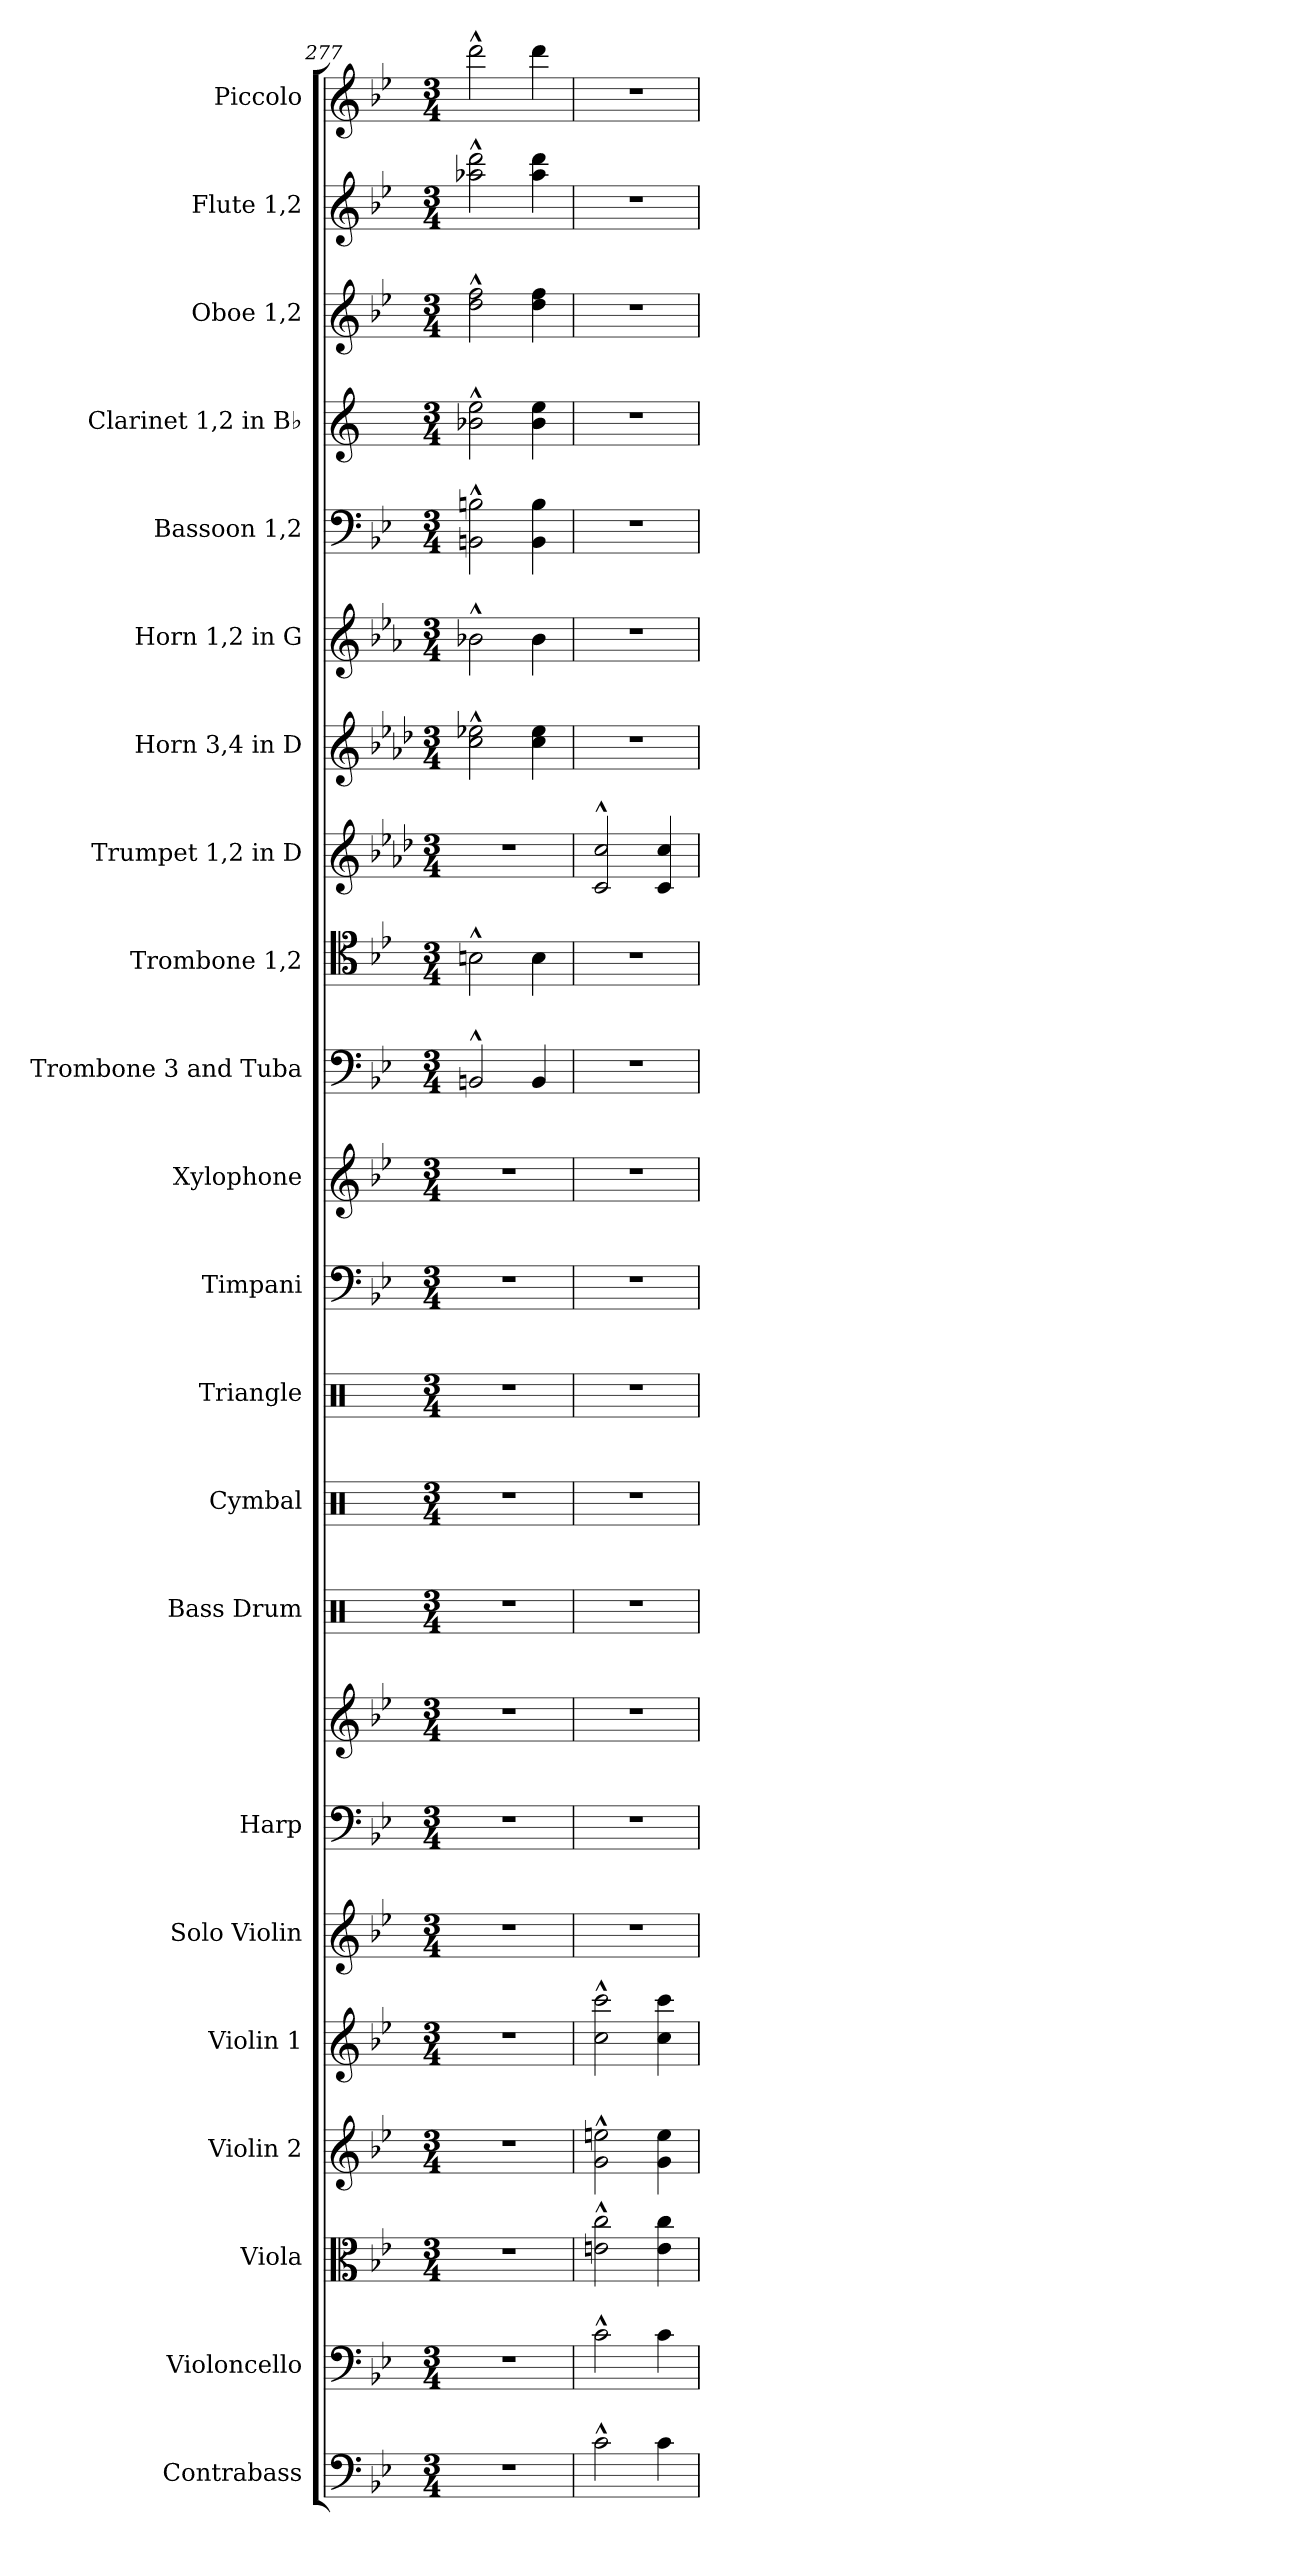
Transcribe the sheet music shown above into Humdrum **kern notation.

**kern	**kern	**kern	**kern	**kern	**kern	**kern	**kern	**kern	**kern	**kern	**kern	**kern	**kern	**kern	**kern	**kern	**kern	**kern	**kern	**kern	**kern	**kern
*part22	*part21	*part20	*part19	*part18	*part17	*part16	*part16	*part15	*part14	*part13	*part12	*part11	*part10	*part9	*part8	*part7	*part6	*part5	*part4	*part3	*part2	*part1
*staff23	*staff22	*staff21	*staff20	*staff19	*staff18	*staff17	*staff16	*staff15	*staff14	*staff13	*staff12	*staff11	*staff10	*staff9	*staff8	*staff7	*staff6	*staff5	*staff4	*staff3	*staff2	*staff1
*I"Contrabass	*I"Violoncello	*I"Viola	*I"Violin 2	*I"Violin 1	*I"Solo Violin	*I"Harp	*	*I"Bass Drum	*I"Cymbal	*I"Triangle	*I"Timpani	*I"Xylophone	*I"Trombone 3 and Tuba	*I"Trombone 1,2	*I"Trumpet 1,2 in D	*I"Horn 3,4 in D	*I"Horn 1,2 in G	*I"Bassoon 1,2	*I"Clarinet 1,2 in B♭	*I"Oboe 1,2	*I"Flute 1,2	*I"Piccolo
*I'Cb.	*I'Vc.	*I'Vla.	*I'Vln. 2	*I'Vln. 1	*I'Solo Vln.	*I'Hrp.	*	*I'B.D	*I'Cym.	*I'Trgl.	*I'Timp.	*I'Xyl.	*I'Tbn. 3 and Tba.	*I'Tbn. 1,2	*I'Tpt. 1,2 in D	*I'Hn. 3,4 in D	*I'Hn. 1,2 in G	*I'Bsn. 1,2	*I'Cl. 1,2 in B♭	*I'Ob. 1,2	*I'Fl. 1,2	*I'Picc.
*clefF4	*clefF4	*clefC3	*clefG2	*clefG2	*clefG2	*clefF4	*clefG2	*clefX	*clefX	*clefX	*clefF4	*clefG2	*clefF4	*clefC4	*clefG2	*clefG2	*clefG2	*clefF4	*clefG2	*clefG2	*clefG2	*clefG2
*ITrd7c12	*	*	*	*	*	*	*	*	*	*	*	*ITrd-7c-12	*	*	*ITrd-1c-2	*ITrd6c10	*ITrd3c5	*	*ITrd1c2	*	*	*ITrd-7c-12
*k[b-e-]	*k[b-e-]	*k[b-e-]	*k[b-e-]	*k[b-e-]	*k[b-e-]	*k[b-e-]	*k[b-e-]	*k[]	*k[]	*k[]	*k[b-e-]	*k[b-e-]	*k[b-e-]	*k[b-e-]	*k[b-e-]	*k[b-e-]	*k[b-e-]	*k[b-e-]	*k[b-e-]	*k[b-e-]	*k[b-e-]	*k[b-e-]
*M3/4	*M3/4	*M3/4	*M3/4	*M3/4	*M3/4	*M3/4	*M3/4	*M3/4	*M3/4	*M3/4	*M3/4	*M3/4	*M3/4	*M3/4	*M3/4	*M3/4	*M3/4	*M3/4	*M3/4	*M3/4	*M3/4	*M3/4
=277	=277	=277	=277	=277	=277	=277	=277	=277	=277	=277	=277	=277	=277	=277	=277	=277	=277	=277	=277	=277	=277	=277
2.r	2.r	2.r	2.r	2.r	2.r	2.r	2.r	2.r	2.r	2.r	2.r	2.r	2BBn^^/	2Bn^^\	2.r	2d\^^ 2fn\^^	2fn^^\	2BBn\^^ 2Bn\^^	2a-X\^^ 2dd\^^	2dd\^^ 2ff\^^	2aa-X\^^ 2ddd\^^	2dddd^^\
.	.	.	.	.	.	.	.	.	.	.	.	.	4BB/	4B\	.	4d\ 4f\	4f\	4BB\ 4B\	4a-\ 4dd\	4dd\ 4ff\	4aa-\ 4ddd\	4dddd\
=278	=278	=278	=278	=278	=278	=278	=278	=278	=278	=278	=278	=278	=278	=278	=278	=278	=278	=278	=278	=278	=278	=278
2C^^\	2c^^\	2en\^^ 2cc\^^	2g\^^ 2een\^^	2cc\^^ 2ccc\^^	2.r	2.r	2.r	2.r	2.r	2.r	2.r	2.r	2.r	2.r	2d/^^ 2dd/^^	2.r	2.r	2.r	2.r	2.r	2.r	2.r
4C\	4c\	4e\ 4cc\	4g\ 4ee\	4cc\ 4ccc\	.	.	.	.	.	.	.	.	.	.	4d/ 4dd/	.	.	.	.	.	.	.
=	=	=	=	=	=	=	=	=	=	=	=	=	=	=	=	=	=	=	=	=	=	=
*-	*-	*-	*-	*-	*-	*-	*-	*-	*-	*-	*-	*-	*-	*-	*-	*-	*-	*-	*-	*-	*-	*-
